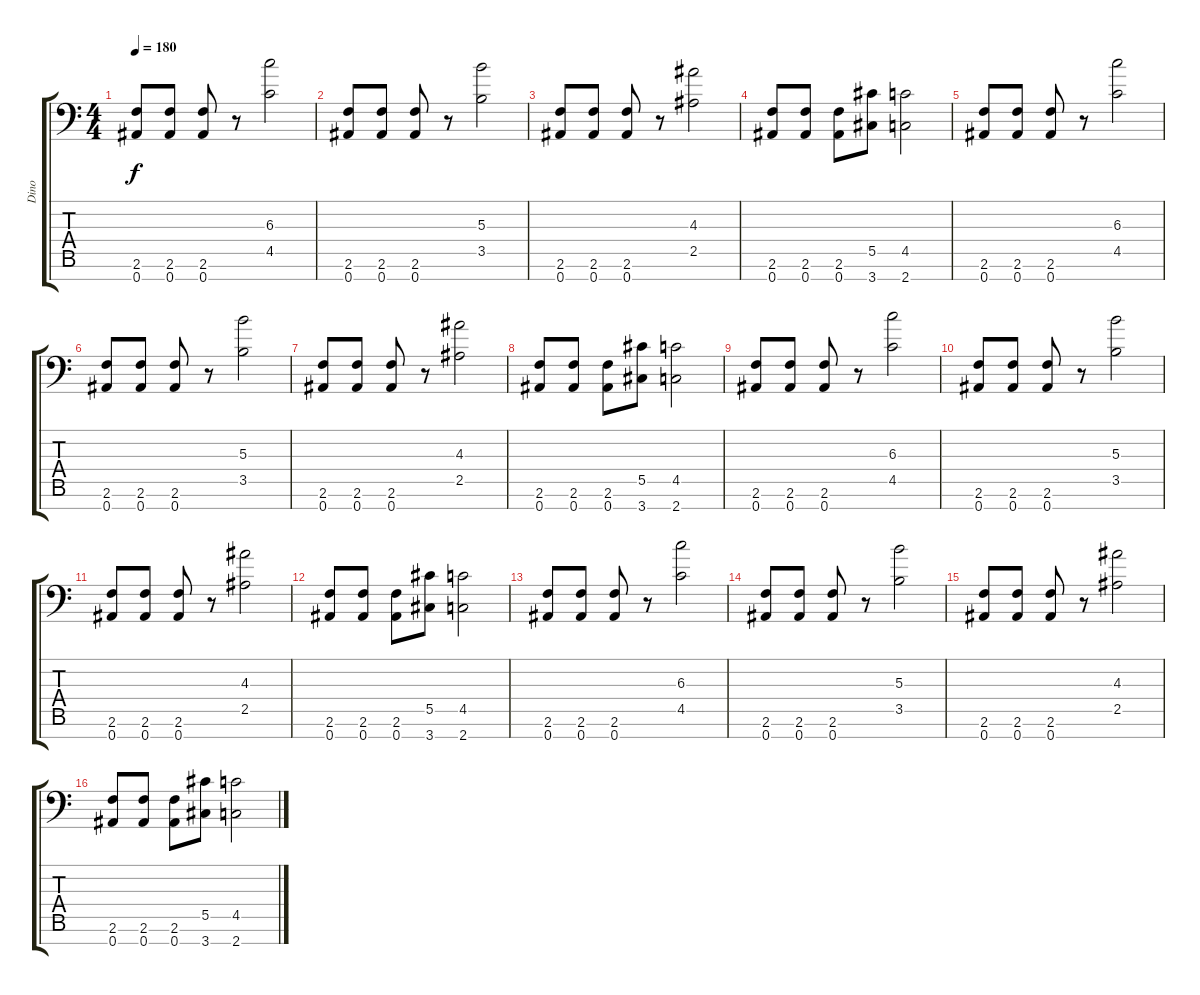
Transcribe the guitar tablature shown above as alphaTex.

\track ("Dino " "Dino ") {instrument distortionguitar}
\staff {score tabs}
\tuning (Eb4 Bb3 Gb3 Db3 Ab2 Eb2 Bb1) {hide}
\ts (4 4)
\tempo 180
\clef f4
\ks c
(2.6 0.7).8{dy f} (2.6 0.7).8 (2.6 0.7).8 r.8 (6.3 4.5).2 |
(2.6 0.7).8 (2.6 0.7).8 (2.6 0.7).8 r.8 (5.3 3.5).2 |
(2.6 0.7).8 (2.6 0.7).8 (2.6 0.7).8 r.8 (4.3 2.5).2 |
(2.6 0.7).8 (2.6 0.7).8 (2.6 0.7).8 (5.5 3.7).8 (4.5 2.7).2 |
(2.6 0.7).8 (2.6 0.7).8 (2.6 0.7).8 r.8 (6.3 4.5).2 |
(2.6 0.7).8 (2.6 0.7).8 (2.6 0.7).8 r.8 (5.3 3.5).2 |
(2.6 0.7).8 (2.6 0.7).8 (2.6 0.7).8 r.8 (4.3 2.5).2 |
(2.6 0.7).8 (2.6 0.7).8 (2.6 0.7).8 (5.5 3.7).8 (4.5 2.7).2 |
(2.6 0.7).8 (2.6 0.7).8 (2.6 0.7).8 r.8 (6.3 4.5).2 |
(2.6 0.7).8 (2.6 0.7).8 (2.6 0.7).8 r.8 (5.3 3.5).2 |
(2.6 0.7).8 (2.6 0.7).8 (2.6 0.7).8 r.8 (4.3 2.5).2 |
(2.6 0.7).8 (2.6 0.7).8 (2.6 0.7).8 (5.5 3.7).8 (4.5 2.7).2 |
(2.6 0.7).8 (2.6 0.7).8 (2.6 0.7).8 r.8 (6.3 4.5).2 |
(2.6 0.7).8 (2.6 0.7).8 (2.6 0.7).8 r.8 (5.3 3.5).2 |
(2.6 0.7).8 (2.6 0.7).8 (2.6 0.7).8 r.8 (4.3 2.5).2 |
(2.6 0.7).8 (2.6 0.7).8 (2.6 0.7).8 (5.5 3.7).8 (4.5 2.7).2
